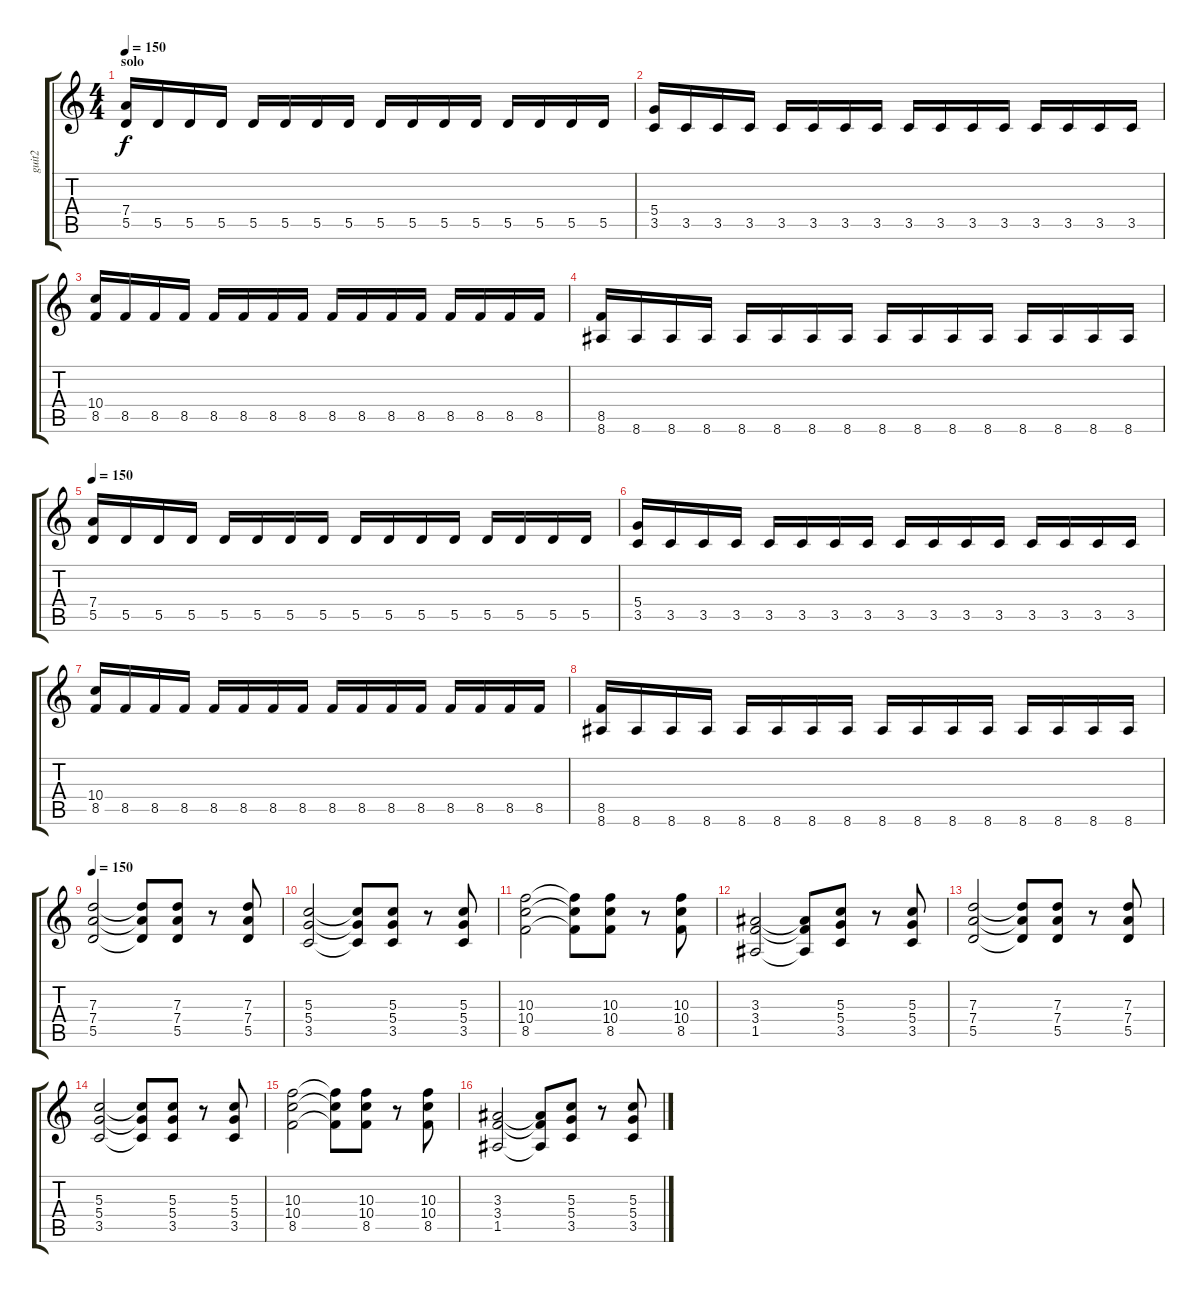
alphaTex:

\track ("guit2" "guit2") {instrument distortionguitar}
\staff {score tabs}
\tuning (E4 B3 G3 D3 A2 D2) {hide}
\ts (4 4)
\section ("" "solo")
\tempo 150
\clef g2
\ks c
(7.4 5.5).16{dy f} 5.5.16 5.5.16 5.5.16 5.5.16 5.5.16 5.5.16 5.5.16 5.5.16 5.5.16 5.5.16 5.5.16 5.5.16 5.5.16 5.5.16 5.5.16 |
(5.4 3.5).16 3.5.16 3.5.16 3.5.16 3.5.16 3.5.16 3.5.16 3.5.16 3.5.16 3.5.16 3.5.16 3.5.16 3.5.16 3.5.16 3.5.16 3.5.16 |
(10.4 8.5).16 8.5.16 8.5.16 8.5.16 8.5.16 8.5.16 8.5.16 8.5.16 8.5.16 8.5.16 8.5.16 8.5.16 8.5.16 8.5.16 8.5.16 8.5.16 |
(8.5 8.6).16 8.6.16 8.6.16 8.6.16 8.6.16 8.6.16 8.6.16 8.6.16 8.6.16 8.6.16 8.6.16 8.6.16 8.6.16 8.6.16 8.6.16 8.6.16 |
\tempo 150
(7.4 5.5).16 5.5.16 5.5.16 5.5.16 5.5.16 5.5.16 5.5.16 5.5.16 5.5.16 5.5.16 5.5.16 5.5.16 5.5.16 5.5.16 5.5.16 5.5.16 |
(5.4 3.5).16 3.5.16 3.5.16 3.5.16 3.5.16 3.5.16 3.5.16 3.5.16 3.5.16 3.5.16 3.5.16 3.5.16 3.5.16 3.5.16 3.5.16 3.5.16 |
(10.4 8.5).16 8.5.16 8.5.16 8.5.16 8.5.16 8.5.16 8.5.16 8.5.16 8.5.16 8.5.16 8.5.16 8.5.16 8.5.16 8.5.16 8.5.16 8.5.16 |
(8.5 8.6).16 8.6.16 8.6.16 8.6.16 8.6.16 8.6.16 8.6.16 8.6.16 8.6.16 8.6.16 8.6.16 8.6.16 8.6.16 8.6.16 8.6.16 8.6.16 |
\tempo 150
(7.3 7.4 5.5).2 (7.3{t} 7.4{t} 5.5{t}).8 (7.3 7.4 5.5).8 r.8 (7.3 7.4 5.5).8 |
(5.3 5.4 3.5).2 (5.3{t} 5.4{t} 3.5{t}).8 (5.3 5.4 3.5).8 r.8 (5.3 5.4 3.5).8 |
(10.3 10.4 8.5).2 (10.3{t} 10.4{t} 8.5{t}).8 (10.3 10.4 8.5).8 r.8 (10.3 10.4 8.5).8 |
(3.3 3.4 1.5).2 (3.3{t} 3.4{t} 1.5{t}).8 (5.3 5.4 3.5).8 r.8 (5.3 5.4 3.5).8 |
(7.3 7.4 5.5).2 (7.3{t} 7.4{t} 5.5{t}).8 (7.3 7.4 5.5).8 r.8 (7.3 7.4 5.5).8 |
(5.3 5.4 3.5).2 (5.3{t} 5.4{t} 3.5{t}).8 (5.3 5.4 3.5).8 r.8 (5.3 5.4 3.5).8 |
(10.3 10.4 8.5).2 (10.3{t} 10.4{t} 8.5{t}).8 (10.3 10.4 8.5).8 r.8 (10.3 10.4 8.5).8 |
(3.3 3.4 1.5).2 (3.3{t} 3.4{t} 1.5{t}).8 (5.3 5.4 3.5).8 r.8 (5.3 5.4 3.5).8
